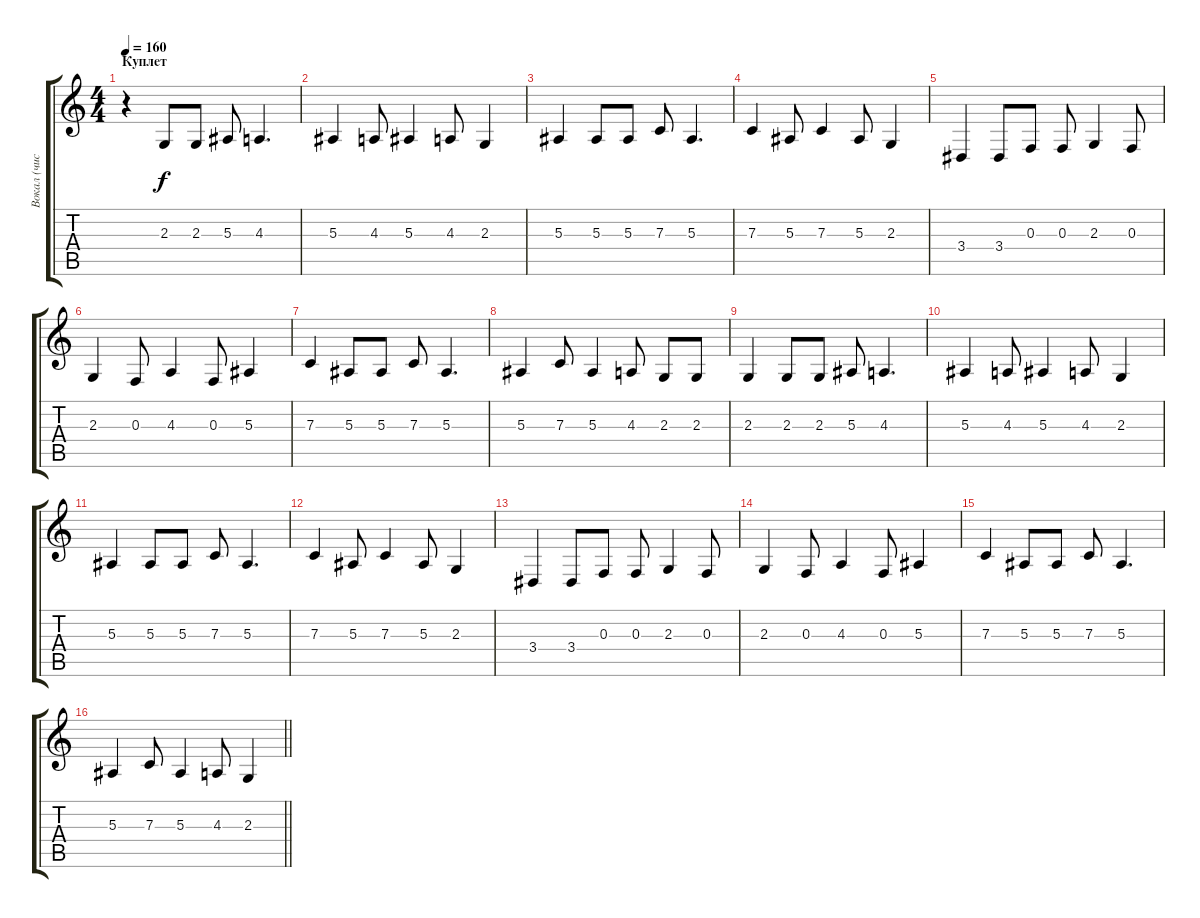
\track ("Вокал (чистый)" "Вокал (чис") {instrument synthvoice}
\staff {score tabs}
\tuning (D4 A3 F3 C3 G2 D2) {hide}
\ts (4 4)
\section ("" "Куплет")
\tempo 160
\clef g2
\ks c
r.4{dy f} 2.3.8 2.3.8 5.3.8 4.3.4{d} |
5.3.4 4.3.8 5.3.4 4.3.8 2.3.4 |
5.3.4 5.3.8 5.3.8 7.3.8 5.3.4{d} |
7.3.4 5.3.8 7.3.4 5.3.8 2.3.4 |
3.4.4 3.4.8 0.3.8 0.3.8 2.3.4 0.3.8 |
2.3.4 0.3.8 4.3.4 0.3.8 5.3.4 |
7.3.4 5.3.8 5.3.8 7.3.8 5.3.4{d} |
5.3.4 7.3.8 5.3.4 4.3.8 2.3.8 2.3.8 |
2.3.4 2.3.8 2.3.8 5.3.8 4.3.4{d} |
5.3.4 4.3.8 5.3.4 4.3.8 2.3.4 |
5.3.4 5.3.8 5.3.8 7.3.8 5.3.4{d} |
7.3.4 5.3.8 7.3.4 5.3.8 2.3.4 |
3.4.4 3.4.8 0.3.8 0.3.8 2.3.4 0.3.8 |
2.3.4 0.3.8 4.3.4 0.3.8 5.3.4 |
7.3.4 5.3.8 5.3.8 7.3.8 5.3.4{d} |
\barLineRight lightlight
5.3.4 7.3.8 5.3.4 4.3.8 2.3.4
